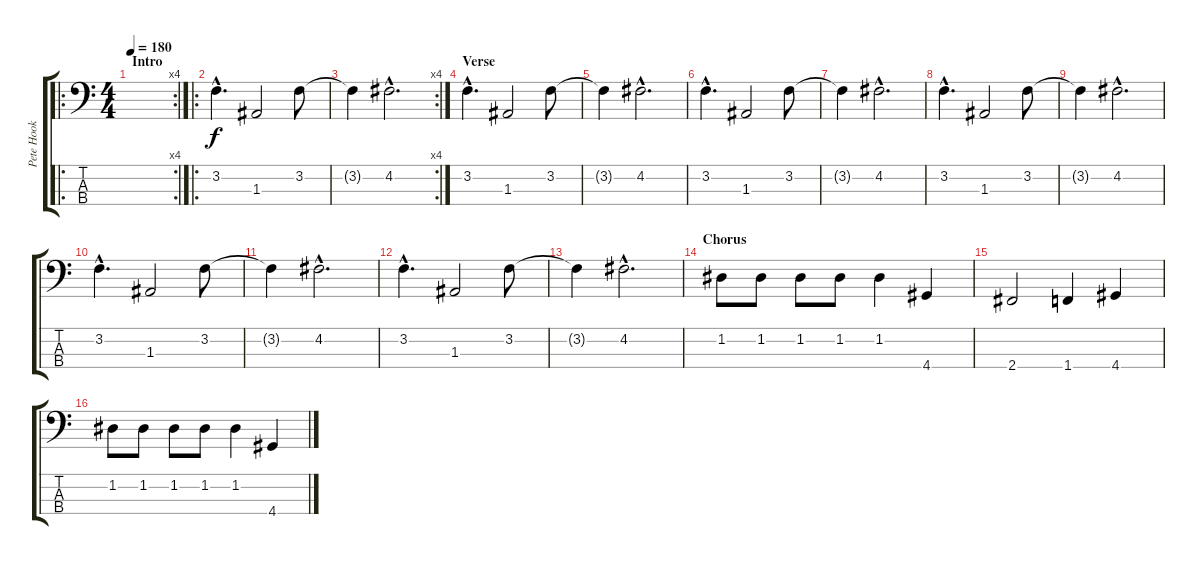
\track ("Pete Hook" "Pete Hook") {instrument electricbasspick}
\staff {score tabs}
\tuning (G2 D2 A1 E1) {hide}
\ro
\rc 4
\ts (4 4)
\section ("" "Intro")
\tempo 180
\clef f4
\ks c
|
\ro
3.2{hac}.4{d} 1.3.2 3.2.8 |
\rc 4
3.2{t}.4 4.2{hac}.2{d} |
\section ("" "Verse")
3.2{hac}.4{d} 1.3.2 3.2.8 |
3.2{t}.4 4.2{hac}.2{d} |
3.2{hac}.4{d} 1.3.2 3.2.8 |
3.2{t}.4 4.2{hac}.2{d} |
3.2{hac}.4{d} 1.3.2 3.2.8 |
3.2{t}.4 4.2{hac}.2{d} |
3.2{hac}.4{d} 1.3.2 3.2.8 |
3.2{t}.4 4.2{hac}.2{d} |
3.2{hac}.4{d} 1.3.2 3.2.8 |
3.2{t}.4 4.2{hac}.2{d} |
\section ("" "Chorus")
1.2.8 1.2.8 1.2.8 1.2.8 1.2.4 4.4.4 |
2.4.2 1.4.4 4.4.4 |
1.2.8 1.2.8 1.2.8 1.2.8 1.2.4 4.4.4
